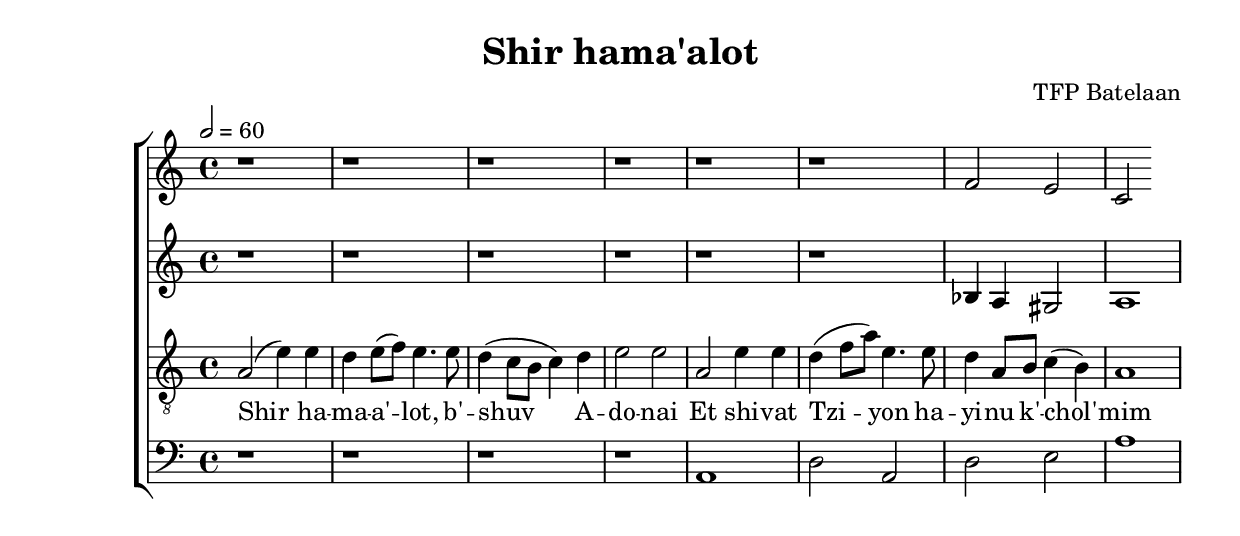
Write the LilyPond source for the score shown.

\header {
  title = "Shir hama'alot"
  composer = "TFP Batelaan"
}

global = {
  \key a \minor
  \time 4/4
  \tempo 2 = 60
  \dynamicUp
}
sopranonotes = \relative c' {
r1 r1 r1 r1 r1 r1 f2 e c
}
sopranowords = \lyricmode { 

}
altonotes = \relative c' {
r1 r1 r1 r1 r1 r1 bes4 a gis2 a1
  }

altowords = \lyricmode { }
tenornotes = \relative c' {
  \clef "G_8"
a2 (e'4) e d e8 (f) e4. e8 d4 (c8 b c4) d e2 e
a,2 e'4 e d (f8 a) e4. e8 d4 a8 b c4 (b) a1
}
tenorwords = \lyricmode {Shir ha -- ma -- a' -- lot, b' -- shuv A -- do -- nai
Et shi -- vat Tzi -- yon ha -- yi -- nu k' -- chol' -- mim}
bassnotes = \relative c{
  \clef bass
r1 r1 r1 r1 
a1 d2 a d e a1
}
basswords = \lyricmode { }

\score {
\midi{}
\layout{}
  \new ChoirStaff <<
    \new Staff <<
      \new Voice = "soprano" <<
        \global
        \sopranonotes
      >>
      \lyricsto "soprano" \new Lyrics \sopranowords
    >>
    \new Staff <<
      \new Voice = "alto" <<
        \global
        \altonotes
      >>
      \lyricsto "alto" \new Lyrics \altowords
    >>
    \new Staff <<
      \new Voice = "tenor" <<
        \global
        \tenornotes
      >>
      \lyricsto "tenor" \new Lyrics \tenorwords
    >>
    \new Staff <<
      \new Voice = "bass" <<
        \global
        \bassnotes
      >>
      \lyricsto "bass" \new Lyrics \basswords
    >>
  >>
}